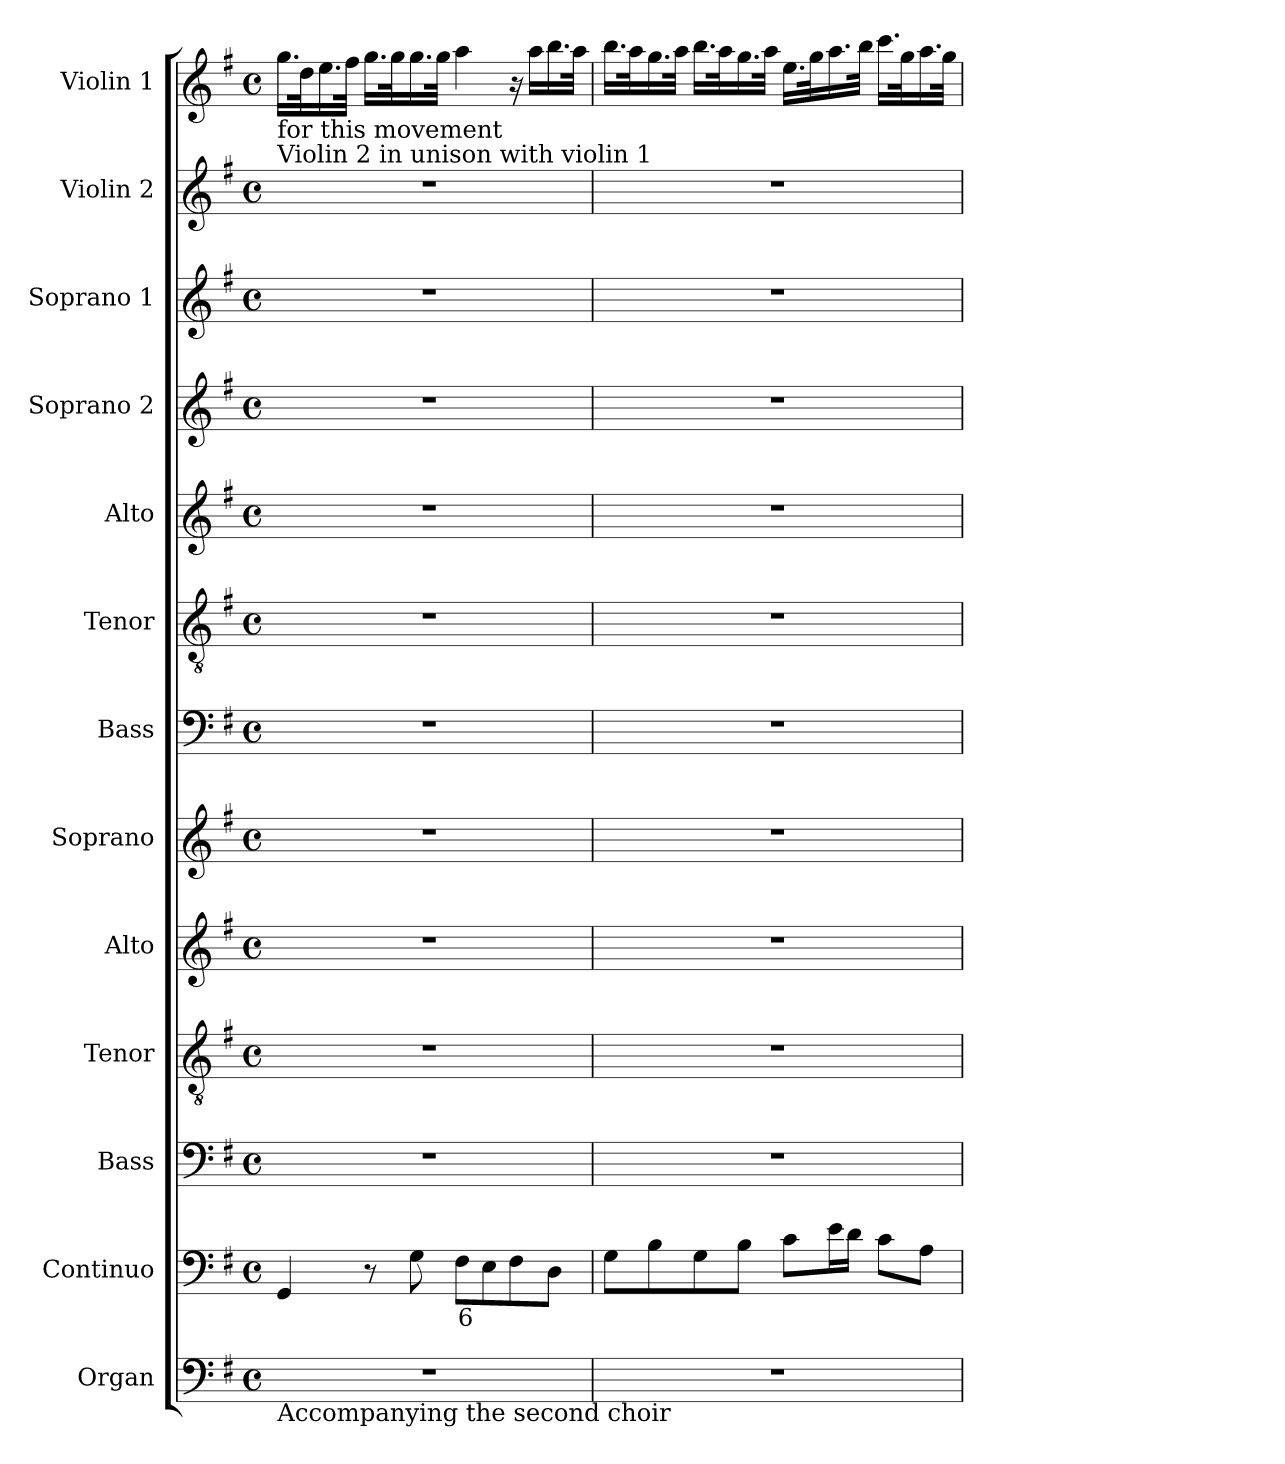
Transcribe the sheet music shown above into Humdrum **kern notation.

**kern	**kern	**text	**kern	**kern	**kern	**kern	**kern	**kern	**kern	**kern	**kern	**kern	**kern
*part13	*part12	*part12	*part11	*part10	*part9	*part8	*part7	*part6	*part5	*part4	*part3	*part2	*part1
*staff13	*staff12	*staff12	*staff11	*staff10	*staff9	*staff8	*staff7	*staff6	*staff5	*staff4	*staff3	*staff2	*staff1
*I"Organ	*I"Continuo	*	*I"Bass	*I"Tenor	*I"Alto	*I"Soprano	*I"Bass	*I"Tenor	*I"Alto	*I"Soprano 2	*I"Soprano 1	*I"Violin 2	*I"Violin 1
*I'Org.	*I'Cont.	*	*I'B.	*I'T.	*I'A.	*I'S.	*I'B.	*I'T.	*I'A.	*I'S2.	*I'S1.	*I'Vln. 2	*I'Vln. 1
!!LO:PB:g=z
*clefF4	*clefF4	*	*clefF4	*clefGv2	*clefG2	*clefG2	*clefF4	*clefGv2	*clefG2	*clefG2	*clefG2	*clefG2	*clefG2
*	*	*	*	*ITrd7c12	*	*	*	*ITrd7c12	*	*	*	*	*
*k[f#]	*k[f#]	*	*k[f#]	*k[f#]	*k[f#]	*k[f#]	*k[f#]	*k[f#]	*k[f#]	*k[f#]	*k[f#]	*k[f#]	*k[f#]
*G:	*G:	*	*G:	*G:	*G:	*G:	*G:	*G:	*G:	*G:	*G:	*G:	*G:
*M4/4	*M4/4	*	*M4/4	*M4/4	*M4/4	*M4/4	*M4/4	*M4/4	*M4/4	*M4/4	*M4/4	*M4/4	*M4/4
*met(c)	*met(c)	*	*met(c)	*met(c)	*met(c)	*met(c)	*met(c)	*met(c)	*met(c)	*met(c)	*met(c)	*met(c)	*met(c)
=1	=1	=1	=1	=1	=1	=1	=1	=1	=1	=1	=1	=1	=1
!	!	!	!	!	!	!	!	!	!	!	!	!LO:TX:a:t=Violin 2 in unison with violin 1	!
!	!	!	!	!	!	!	!	!	!	!	!	!LO:TX:t=for this movement	!
!LO:TX:b:t=Accompanying the second choir	!	!	!	!	!	!	!	!	!	!	!	!	!
1r	4GGi/	.	1r	1r	1r	1r	1r	1r	1r	1r	1r	1r	16.ggi\LL
.	.	.	.	.	.	.	.	.	.	.	.	.	32ddi\k
.	.	.	.	.	.	.	.	.	.	.	.	.	16.eei\
.	.	.	.	.	.	.	.	.	.	.	.	.	32ff#i\JJk
.	8r	.	.	.	.	.	.	.	.	.	.	.	16.ggi\LL
.	.	.	.	.	.	.	.	.	.	.	.	.	32ggi\k
.	8Gi\	.	.	.	.	.	.	.	.	.	.	.	16.ggi\
.	.	.	.	.	.	.	.	.	.	.	.	.	32ggi\JJk
!	!	!LO:LY:b:color=#000000	!	!	!	!	!	!	!	!	!	!	!
.	8F#i\L	6	.	.	.	.	.	.	.	.	.	.	4aai\
.	8Ei\	.	.	.	.	.	.	.	.	.	.	.	.
.	8F#i\	.	.	.	.	.	.	.	.	.	.	.	16r
.	.	.	.	.	.	.	.	.	.	.	.	.	16aai\LL
.	8Di\J	.	.	.	.	.	.	.	.	.	.	.	16.bbi\
.	.	.	.	.	.	.	.	.	.	.	.	.	32aai\JJk
=2	=2	=2	=2	=2	=2	=2	=2	=2	=2	=2	=2	=2	=2
1r	8Gi\L	.	1r	1r	1r	1r	1r	1r	1r	1r	1r	1r	16.bbi\LL
.	.	.	.	.	.	.	.	.	.	.	.	.	32aai\k
.	8Bi\	.	.	.	.	.	.	.	.	.	.	.	16.ggi\
.	.	.	.	.	.	.	.	.	.	.	.	.	32aai\JJk
.	8Gi\	.	.	.	.	.	.	.	.	.	.	.	16.bbi\LL
.	.	.	.	.	.	.	.	.	.	.	.	.	32aai\k
.	8Bi\J	.	.	.	.	.	.	.	.	.	.	.	16.ggi\
.	.	.	.	.	.	.	.	.	.	.	.	.	32aai\JJk
.	8ci\L	.	.	.	.	.	.	.	.	.	.	.	16.eei\LL
.	.	.	.	.	.	.	.	.	.	.	.	.	32ggi\k
.	16ei\L	.	.	.	.	.	.	.	.	.	.	.	16.aai\
.	16di\JJ	.	.	.	.	.	.	.	.	.	.	.	.
.	.	.	.	.	.	.	.	.	.	.	.	.	32bbi\JJk
.	8ci\L	.	.	.	.	.	.	.	.	.	.	.	16.ccci\LL
.	.	.	.	.	.	.	.	.	.	.	.	.	32ggi\k
.	8Ai\J	.	.	.	.	.	.	.	.	.	.	.	16.aai\
.	.	.	.	.	.	.	.	.	.	.	.	.	32ggi\JJk
=	=	=	=	=	=	=	=	=	=	=	=	=	=
*-	*-	*-	*-	*-	*-	*-	*-	*-	*-	*-	*-	*-	*-
